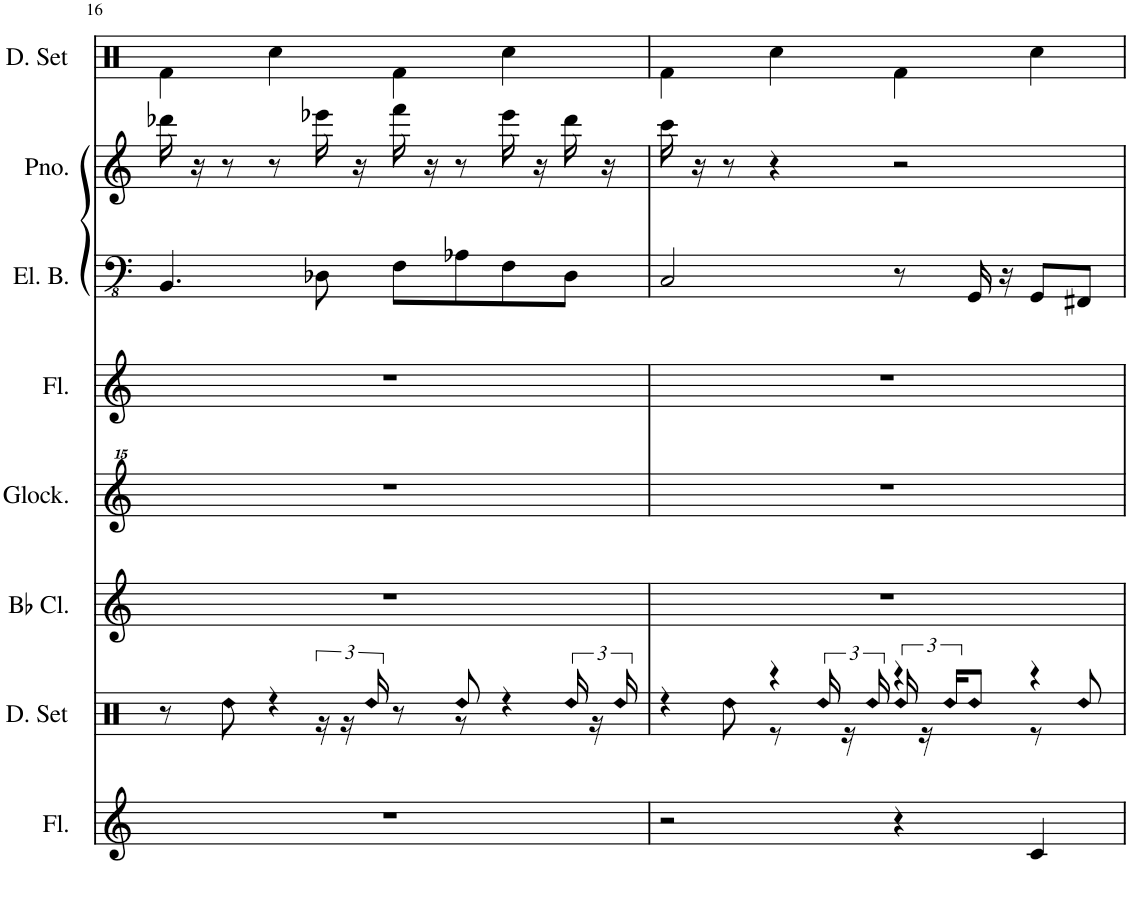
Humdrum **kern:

**kern	**kern	**kern	**kern	**kern	**kern	**kern	**kern
*part8	*part7	*part6	*part5	*part4	*part3	*part2	*part1
*staff8	*staff7	*staff6	*staff5	*staff4	*staff3	*staff2	*staff1
*I"Flute	*I"Drumset	*I"Bb Clarinet	*I"Glockenspiel	*I"Flute	*I"Electric Bass	*I"Piano	*I"Drumset
*I'Fl.	*I'D. Set	*I'Bb Cl.	*I'Glock.	*I'Fl.	*I'El. B.	*I'Pno.	*I'D. Set
!!LO:PB:g=z
*clefG2	*clefX	*clefG2	*clefG^^2	*clefG2	*clefFv4	*clefG2	*clefX
*	*	*Trd1c2	*	*	*	*	*
*k[]	*k[]	*k[]	*k[]	*k[]	*k[]	*k[]	*k[]
*M4/4	*M4/4	*M4/4	*M4/4	*M4/4	*M4/4	*M4/4	*M4/4
=16	=16	=16	=16	=16	=16	=16	=16
*	*^	*	*	*	*	*	*
1r	8r	4.ryy	1r	1r	1r	4.BBB/	16ddd-X\	4Rf\
.	.	.	.	.	.	.	16r	.
!	!LO:N:head=diamond	!	!	!	!	!	!	!
.	8Rdd\	.	.	.	.	.	8r	.
.	4r	.	.	.	.	.	8r	4Rcc\
.	.	24r	.	.	.	8DD-X\	16eee-X\	.
.	.	24r	.	.	.	.	.	.
.	.	.	.	.	.	.	16r	.
!	!	!LO:N:head=diamond	!	!	!	!	!	!
.	.	24Rdd/	.	.	.	.	.	.
.	8r	8ryy	.	.	.	8FF\L	16fff\	4Rf\
.	.	.	.	.	.	.	16r	.
!	!LO:N:head=diamond	!	!	!	!	!	!	!
.	8Rdd/	8r	.	.	.	8AA-X\	8r	.
.	4r	8ryy	.	.	.	8FF\	16eee-\	4Rcc\
.	.	.	.	.	.	.	16r	.
!	!	!LO:N:head=diamond	!	!	!	!	!	!
.	.	24Rdd/	.	.	.	8DD-\J	16ddd-\	.
.	.	24r	.	.	.	.	.	.
.	.	.	.	.	.	.	16r	.
!	!	!LO:N:head=diamond	!	!	!	!	!	!
.	.	24Rdd/	.	.	.	.	.	.
=17	=17	=17	=17	=17	=17	=17	=17	=17
2r	4r	8ryy	1r	1r	1r	2CC/	16ccc\	4Rf\
.	.	.	.	.	.	.	16r	.
!	!	!LO:N:head=diamond	!	!	!	!	!	!
.	.	8Rdd\	.	.	.	.	8r	.
.	4r	8r	.	.	.	.	4r	4Rcc\
!	!	!LO:N:head=diamond	!	!	!	!	!	!
.	.	24Rdd/	.	.	.	.	.	.
.	.	24r	.	.	.	.	.	.
!	!	!LO:N:head=diamond	!	!	!	!	!	!
.	.	24Rdd/	.	.	.	.	.	.
!	!	!LO:N:head=diamond	!	!	!	!	!	!
4r	4r	24Rdd/	.	.	.	8r	2r	4Rf\
.	.	24r	.	.	.	.	.	.
!	!	!LO:N:head=diamond	!	!	!	!	!	!
.	.	24Rdd/KL	.	.	.	.	.	.
!	!	!LO:N:head=diamond	!	!	!	!	!	!
.	.	8Rdd/J	.	.	.	16GGG/	.	.
.	.	.	.	.	.	16r	.	.
4c/	4r	8r	.	.	.	8GGG/L	.	4Rcc\
!	!	!LO:N:head=diamond	!	!	!	!	!	!
.	.	8Rdd/	.	.	.	8FFF#X/J	.	.
*	*v	*v	*	*	*	*	*	*
=	=	=	=	=	=	=	=
*-	*-	*-	*-	*-	*-	*-	*-
